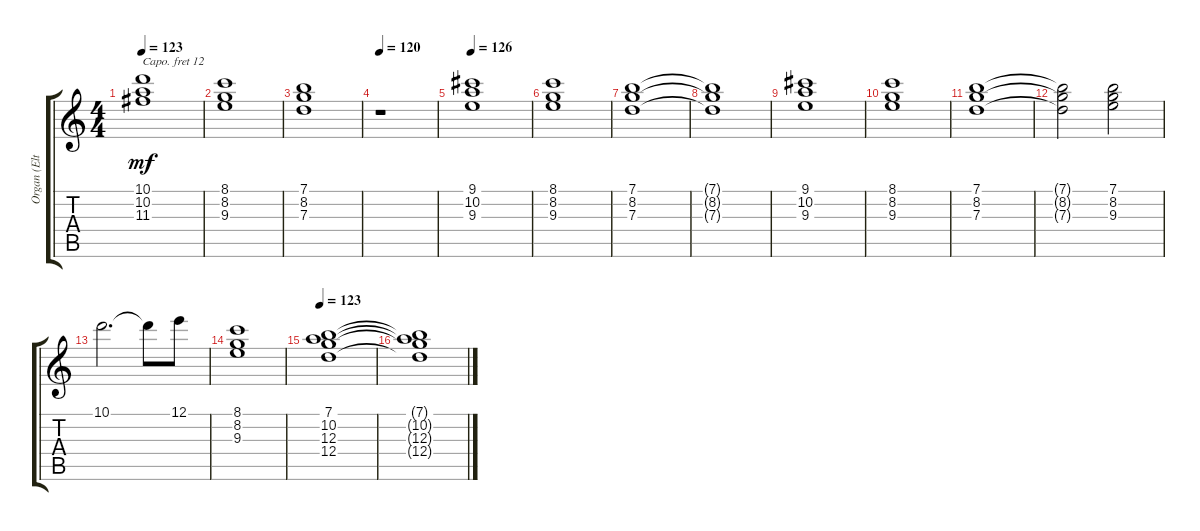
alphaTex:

\track ("Organ (Elton John)" "Organ (Elt") {instrument rockorgan}
\staff {score tabs}
\capo 12
\tuning (E4 B3 G3 D3 A2 E2) {hide}
\ts (4 4)
\tempo 123
\clef g2
\ks c
(10.1 10.2 11.3).1{dy mf} |
(8.1 8.2 9.3).1 |
(7.1 8.2 7.3).1 |
\tempo 120
r.1 |
\tempo 126
(9.1 10.2 9.3).1 |
(8.1 8.2 9.3).1 |
(7.1 8.2 7.3).1 |
(7.1{t} 8.2{t} 7.3{t}).1 |
(9.1 10.2 9.3).1 |
(8.1 8.2 9.3).1 |
(7.1 8.2 7.3).1 |
(7.1{t} 8.2{t} 7.3{t}).2 (7.1 8.2 9.3).2 |
10.1.2{d} 10.1{t}.8 12.1.8 |
(8.1 8.2 9.3).1 |
\tempo 123
(7.1 10.2 12.3 12.4).1 |
(7.1{t} 10.2{t} 12.3{t} 12.4{t}).1
